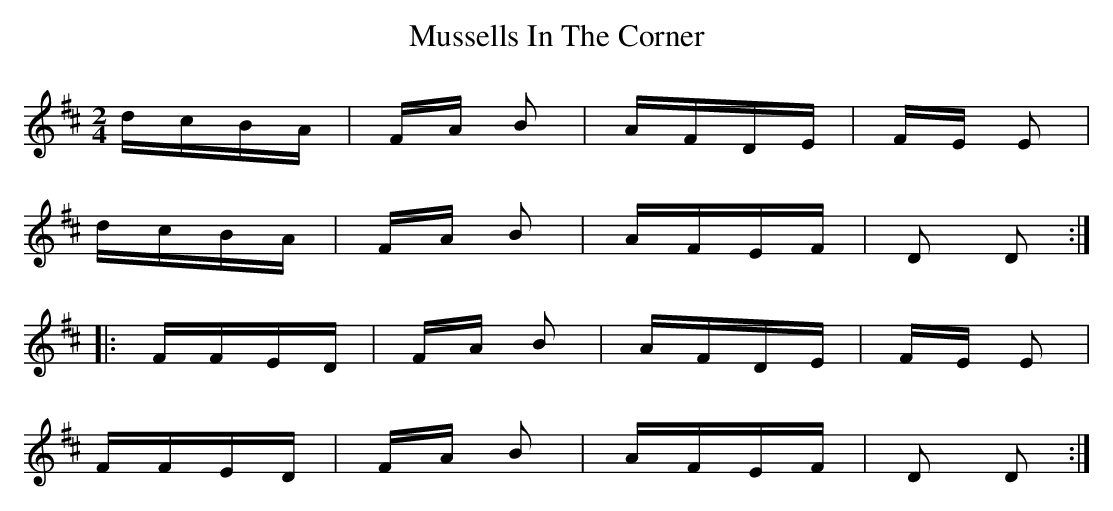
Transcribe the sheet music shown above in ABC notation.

X:1
T:Mussells In The Corner
M:2/4
K:D
dcBA | FA B2 | AFDE | FE E2 |
dcBA | FA B2 | AFEF | D2 D2 :|
|: FFED | FA B2 | AFDE | FE E2 |
FFED | FA B2 | AFEF |D2 D2 :|
